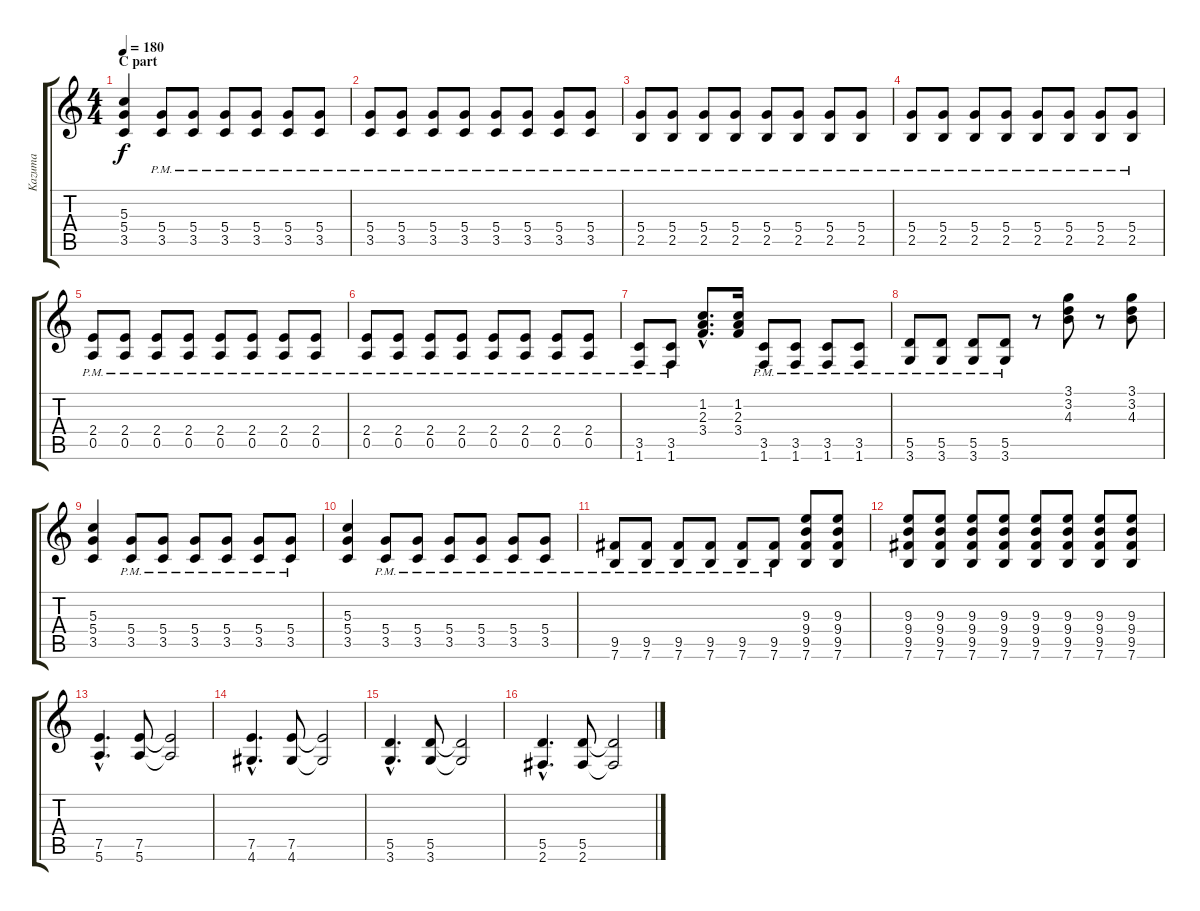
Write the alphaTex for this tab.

\track ("Kazuma" "Kazuma") {instrument distortionguitar}
\staff {score tabs}
\tuning (E4 B3 G3 D3 A2 E2) {hide}
\ts (4 4)
\section ("" "C part")
\tempo 180
\clef g2
\ks c
(5.3 5.4 3.5).4{dy f} (5.4{pm} 3.5{pm}).8 (5.4{pm} 3.5{pm}).8 (5.4{pm} 3.5{pm}).8 (5.4{pm} 3.5{pm}).8 (5.4{pm} 3.5{pm}).8 (5.4{pm} 3.5{pm}).8 |
(5.4{pm} 3.5{pm}).8 (5.4{pm} 3.5{pm}).8 (5.4{pm} 3.5{pm}).8 (5.4{pm} 3.5{pm}).8 (5.4{pm} 3.5{pm}).8 (5.4{pm} 3.5{pm}).8 (5.4{pm} 3.5{pm}).8 (5.4{pm} 3.5{pm}).8 |
(5.4{pm} 2.5{pm}).8 (5.4{pm} 2.5{pm}).8 (5.4{pm} 2.5{pm}).8 (5.4{pm} 2.5{pm}).8 (5.4{pm} 2.5{pm}).8 (5.4{pm} 2.5{pm}).8 (5.4{pm} 2.5{pm}).8 (5.4{pm} 2.5{pm}).8 |
(5.4{pm} 2.5{pm}).8 (5.4{pm} 2.5{pm}).8 (5.4{pm} 2.5{pm}).8 (5.4{pm} 2.5{pm}).8 (5.4{pm} 2.5{pm}).8 (5.4{pm} 2.5{pm}).8 (5.4{pm} 2.5{pm}).8 (5.4{pm} 2.5{pm}).8 |
(2.4{pm} 0.5{pm}).8 (2.4{pm} 0.5{pm}).8 (2.4{pm} 0.5{pm}).8 (2.4{pm} 0.5{pm}).8 (2.4{pm} 0.5{pm}).8 (2.4{pm} 0.5{pm}).8 (2.4{pm} 0.5{pm}).8 (2.4{pm} 0.5{pm}).8 |
(2.4{pm} 0.5{pm}).8 (2.4{pm} 0.5{pm}).8 (2.4{pm} 0.5{pm}).8 (2.4{pm} 0.5{pm}).8 (2.4{pm} 0.5{pm}).8 (2.4{pm} 0.5{pm}).8 (2.4{pm} 0.5{pm}).8 (2.4{pm} 0.5{pm}).8 |
(3.5{pm} 1.6{pm}).8 (3.5{pm} 1.6{pm}).8 (1.2{hac} 2.3{hac} 3.4{hac}).8{d} (1.2 2.3 3.4).16 (3.5{pm} 1.6{pm}).8 (3.5{pm} 1.6{pm}).8 (3.5{pm} 1.6{pm}).8 (3.5{pm} 1.6{pm}).8 |
(5.5{pm} 3.6{pm}).8 (5.5{pm} 3.6{pm}).8 (5.5{pm} 3.6{pm}).8 (5.5{pm} 3.6{pm}).8 r.8 (3.1 3.2 4.3).8 r.8 (3.1 3.2 4.3).8 |
(5.3 5.4 3.5).4 (5.4{pm} 3.5{pm}).8 (5.4{pm} 3.5{pm}).8 (5.4{pm} 3.5{pm}).8 (5.4{pm} 3.5{pm}).8 (5.4{pm} 3.5{pm}).8 (5.4{pm} 3.5{pm}).8 |
(5.3 5.4 3.5).4 (5.4{pm} 3.5{pm}).8 (5.4{pm} 3.5{pm}).8 (5.4{pm} 3.5{pm}).8 (5.4{pm} 3.5{pm}).8 (5.4{pm} 3.5{pm}).8 (5.4{pm} 3.5{pm}).8 |
(9.5{pm} 7.6{pm}).8 (9.5{pm} 7.6{pm}).8 (9.5{pm} 7.6{pm}).8 (9.5{pm} 7.6{pm}).8 (9.5{pm} 7.6{pm}).8 (9.5{pm} 7.6{pm}).8 (9.3 9.4 9.5 7.6).8 (9.3 9.4 9.5 7.6).8 |
(9.3 9.4 9.5 7.6).8 (9.3 9.4 9.5 7.6).8 (9.3 9.4 9.5 7.6).8 (9.3 9.4 9.5 7.6).8 (9.3 9.4 9.5 7.6).8 (9.3 9.4 9.5 7.6).8 (9.3 9.4 9.5 7.6).8 (9.3 9.4 9.5 7.6).8 |
(7.5{hac} 5.6{hac}).4{d} (7.5 5.6).8 (7.5{t} 5.6{t}).2 |
(7.5{hac} 4.6{hac}).4{d} (7.5 4.6).8 (7.5{t} 4.6{t}).2 |
(5.5{hac} 3.6{hac}).4{d} (5.5 3.6).8 (5.5{t} 3.6{t}).2 |
(5.5{hac} 2.6{hac}).4{d} (5.5 2.6).8 (5.5{t} 2.6{t}).2
